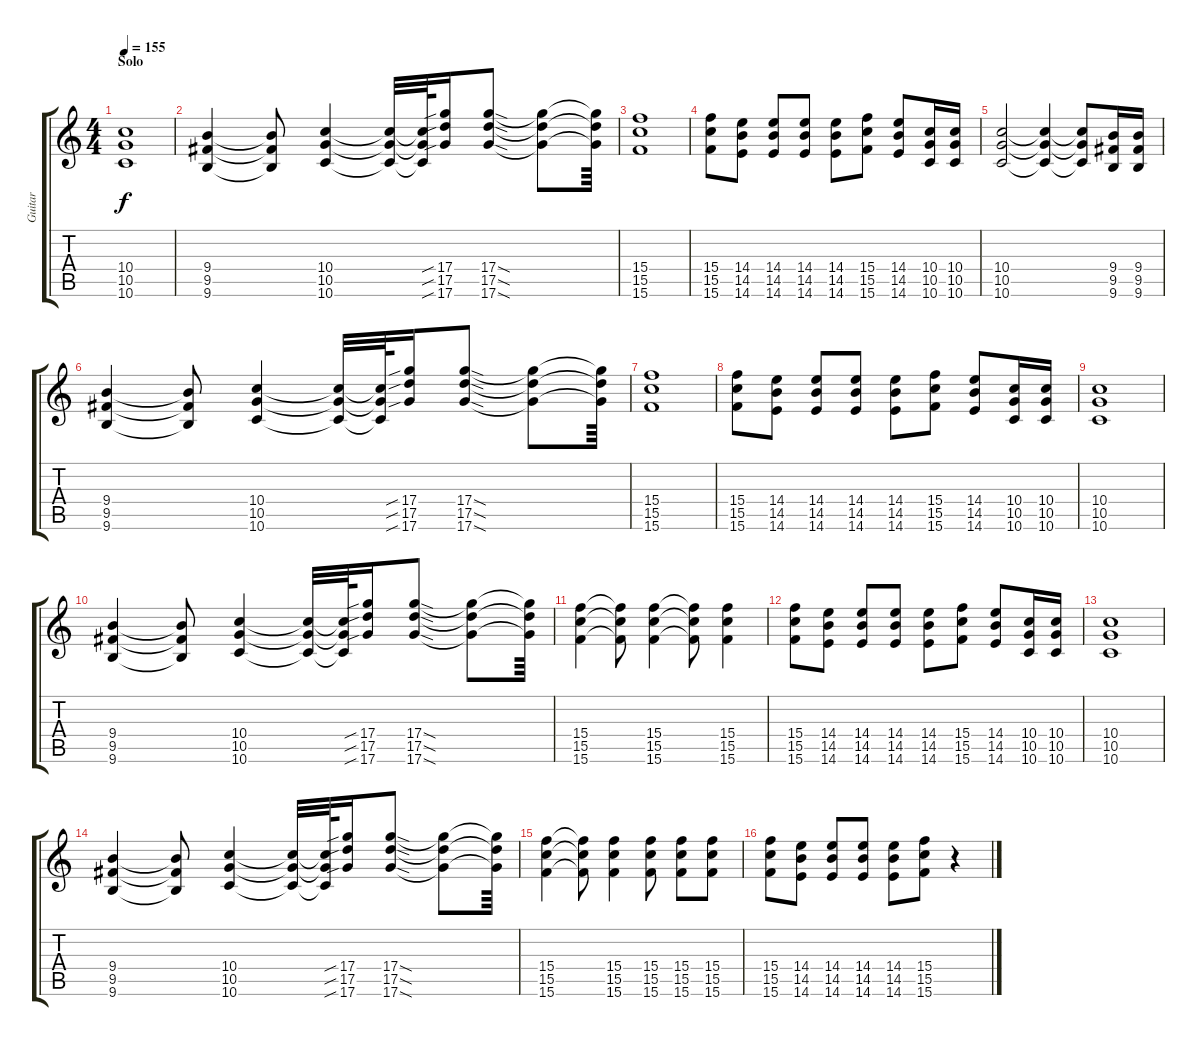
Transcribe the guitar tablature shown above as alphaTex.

\track ("Guitar" "Guitar") {instrument overdrivenguitar}
\staff {score tabs}
\tuning (E4 B3 G3 D3 A2 D2) {hide}
\ts (4 4)
\section ("" "Solo")
\tempo 155
\clef g2
\ks c
(10.4 10.5 10.6).1{dy f volume 12} |
(9.4 9.5 9.6).4 (9.4{t} 9.5{t} 9.6{t}).8 (10.4 10.5 10.6).4 (10.4{t} 10.5{t} 10.6{t}).32 (10.4{t} 10.5{t} 10.6{t}).64 (17.4{sib} 17.5{sib} 17.6{sib}).16 (17.4{sod} 17.5{sod} 17.6{sod}).8 (17.4{t} 17.5{t} 17.6{t}).8 (17.4{t} 17.5{t} 17.6{t}).64 |
(15.4 15.5 15.6).1 |
(15.4 15.5 15.6).8 (14.4 14.5 14.6).8 (14.4 14.5 14.6).8 (14.4 14.5 14.6).8 (14.4 14.5 14.6).8 (15.4 15.5 15.6).8 (14.4 14.5 14.6).8 (10.4 10.5 10.6).16 (10.4 10.5 10.6).16 |
(10.4 10.5 10.6).2 (10.4{t} 10.5{t} 10.6{t}).4 (10.4{t} 10.5{t} 10.6{t}).8 (9.4 9.5 9.6).16 (9.4 9.5 9.6).16 |
(9.4 9.5 9.6).4 (9.4{t} 9.5{t} 9.6{t}).8 (10.4 10.5 10.6).4 (10.4{t} 10.5{t} 10.6{t}).32 (10.4{t} 10.5{t} 10.6{t}).64 (17.4{sib} 17.5{sib} 17.6{sib}).16 (17.4{sod} 17.5{sod} 17.6{sod}).8 (17.4{t} 17.5{t} 17.6{t}).8 (17.4{t} 17.5{t} 17.6{t}).64 |
(15.4 15.5 15.6).1 |
(15.4 15.5 15.6).8 (14.4 14.5 14.6).8 (14.4 14.5 14.6).8 (14.4 14.5 14.6).8 (14.4 14.5 14.6).8 (15.4 15.5 15.6).8 (14.4 14.5 14.6).8 (10.4 10.5 10.6).16 (10.4 10.5 10.6).16 |
(10.4 10.5 10.6).1 |
(9.4 9.5 9.6).4 (9.4{t} 9.5{t} 9.6{t}).8 (10.4 10.5 10.6).4 (10.4{t} 10.5{t} 10.6{t}).32 (10.4{t} 10.5{t} 10.6{t}).64 (17.4{sib} 17.5{sib} 17.6{sib}).16 (17.4{sod} 17.5{sod} 17.6{sod}).8 (17.4{t} 17.5{t} 17.6{t}).8 (17.4{t} 17.5{t} 17.6{t}).64 |
(15.4 15.5 15.6).4 (15.4{t} 15.5{t} 15.6{t}).8 (15.4 15.5 15.6).4 (15.4{t} 15.5{t} 15.6{t}).8 (15.4 15.5 15.6).4 |
(15.4 15.5 15.6).8 (14.4 14.5 14.6).8 (14.4 14.5 14.6).8 (14.4 14.5 14.6).8 (14.4 14.5 14.6).8 (15.4 15.5 15.6).8 (14.4 14.5 14.6).8 (10.4 10.5 10.6).16 (10.4 10.5 10.6).16 |
(10.4 10.5 10.6).1 |
(9.4 9.5 9.6).4 (9.4{t} 9.5{t} 9.6{t}).8 (10.4 10.5 10.6).4 (10.4{t} 10.5{t} 10.6{t}).32 (10.4{t} 10.5{t} 10.6{t}).64 (17.4{sib} 17.5{sib} 17.6{sib}).16 (17.4{sod} 17.5{sod} 17.6{sod}).8 (17.4{t} 17.5{t} 17.6{t}).8 (17.4{t} 17.5{t} 17.6{t}).64 |
(15.4 15.5 15.6).4 (15.4{t} 15.5{t} 15.6{t}).8 (15.4 15.5 15.6).4 (15.4 15.5 15.6).8 (15.4 15.5 15.6).8 (15.4 15.5 15.6).8 |
(15.4 15.5 15.6).8 (14.4 14.5 14.6).8 (14.4 14.5 14.6).8 (14.4 14.5 14.6).8 (14.4 14.5 14.6).8 (15.4 15.5 15.6).8 r.4
